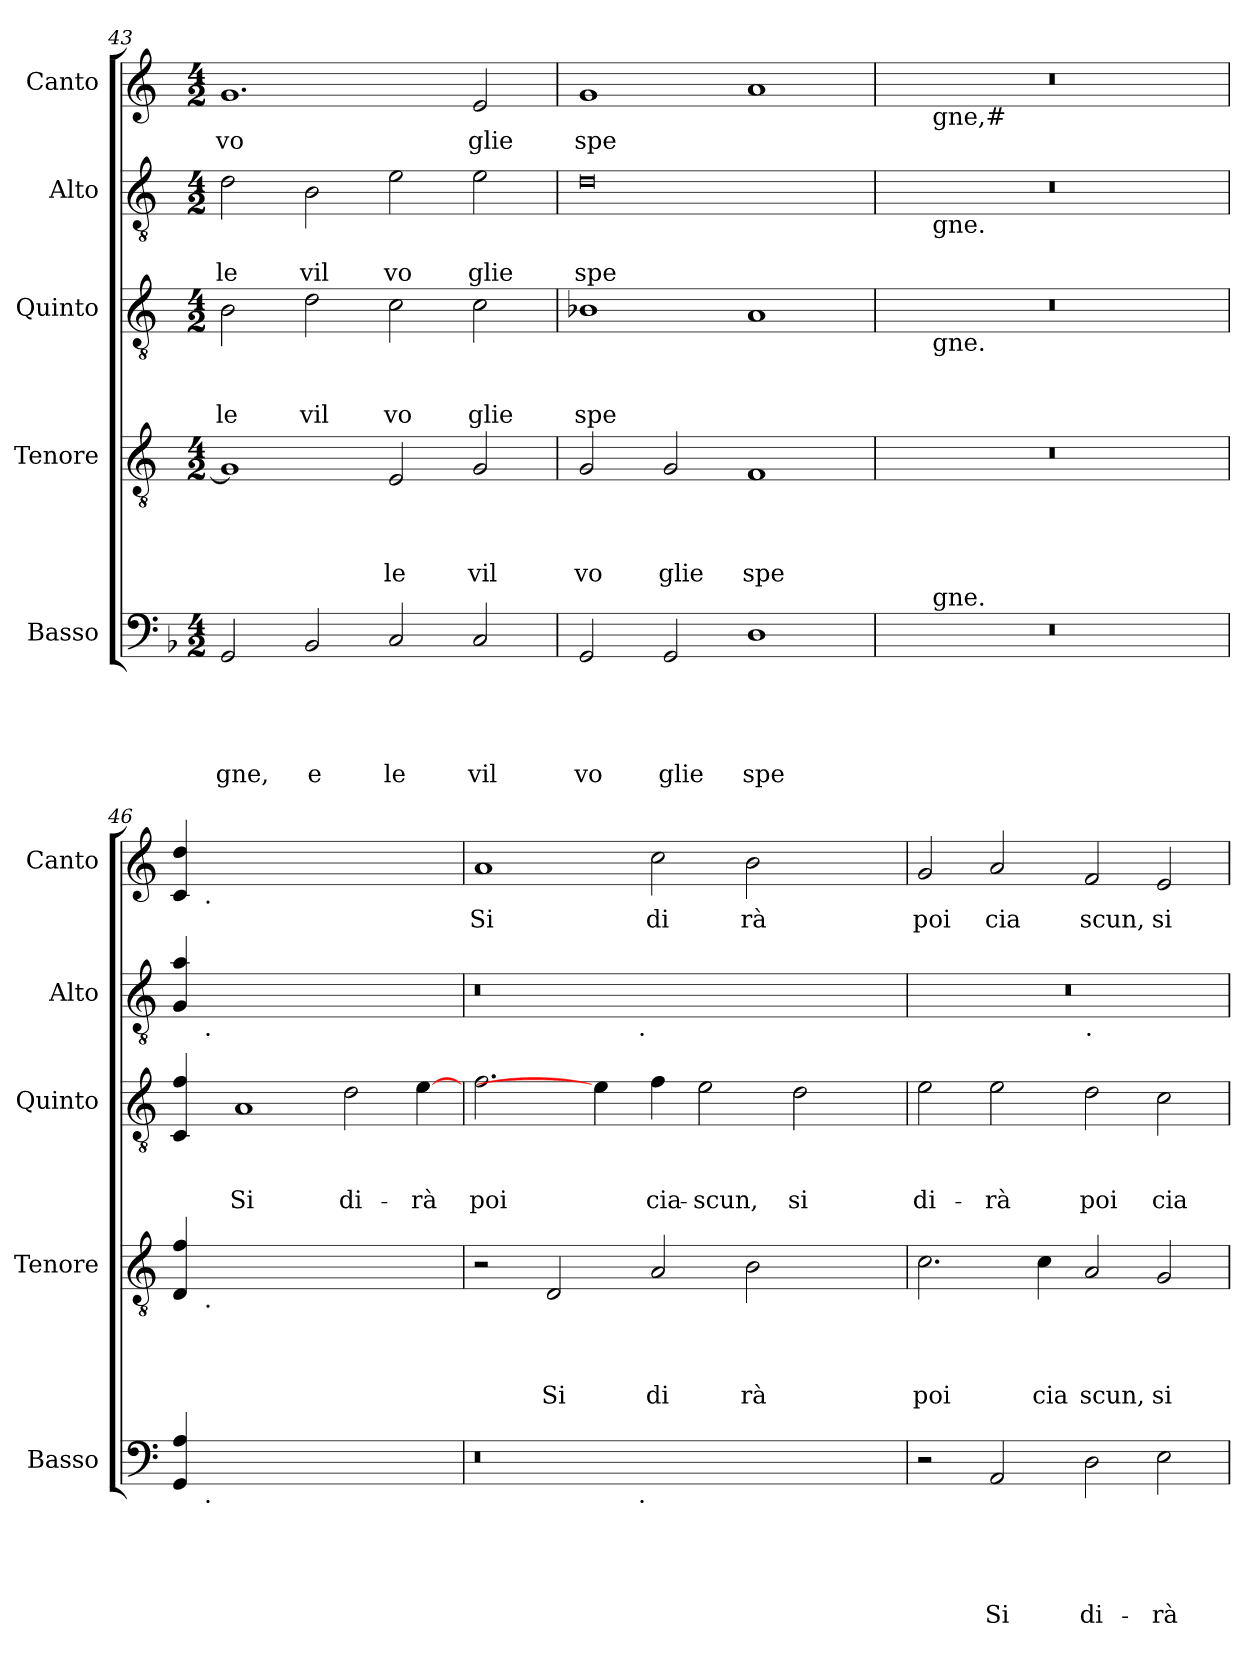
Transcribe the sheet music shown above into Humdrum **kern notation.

**kern	**text	**text	**text	**text	**text	**kern	**text	**text	**text	**text	**kern	**text	**text	**text	**kern	**text	**text	**kern	**text
*part5	*part5	*part5	*part5	*part5	*part5	*part4	*part4	*part4	*part4	*part4	*part3	*part3	*part3	*part3	*part2	*part2	*part2	*part1	*part1
*staff5	*staff5	*staff5	*staff5	*staff5	*staff5	*staff4	*staff4	*staff4	*staff4	*staff4	*staff3	*staff3	*staff3	*staff3	*staff2	*staff2	*staff2	*staff1	*staff1
*I"Basso	*	*	*	*	*	*I"Tenore	*	*	*	*	*I"Quinto	*	*	*	*I"Alto	*	*	*I"Canto	*
*I'Basso	*	*	*	*	*	*I'Tenore	*	*	*	*	*I'Quinto	*	*	*	*I'Alto	*	*	*I'Canto	*
*clefF4	*	*	*	*	*	*clefGv2	*	*	*	*	*clefGv2	*	*	*	*clefGv2	*	*	*clefG2	*
*k[b-]	*	*	*	*	*	*k[]	*	*	*	*	*k[]	*	*	*	*k[]	*	*	*k[]	*
*F:	*	*	*	*	*	*C:	*	*	*	*	*C:	*	*	*	*C:	*	*	*C:	*
*M4/2	*	*	*	*	*	*M4/2	*	*	*	*	*M4/2	*	*	*	*M4/2	*	*	*M4/2	*
=43	=43	=43	=43	=43	=43	=43	=43	=43	=43	=43	=43	=43	=43	=43	=43	=43	=43	=43	=43
!	!	!	!	!	!LO:LY:b	!	!	!	!	!	!	!	!	!LO:LY:b	!	!	!LO:LY:b	!	!LO:LY:b
2GG/	.	.	.	.	gne,	1G]	.	.	.	.	2B\	.	.	le	2d\	.	le	1.g	vo
!	!	!	!	!	!LO:LY:b	!	!	!	!	!	!	!	!	!LO:LY:b	!	!	!LO:LY:b	!	!
2BB-/	.	.	.	.	e	.	.	.	.	.	2d\	.	.	vil	2B\	.	vil	.	.
!	!	!	!	!	!LO:LY:b	!	!	!	!	!LO:LY:b	!	!	!	!LO:LY:b	!	!	!LO:LY:b	!	!
2C/	.	.	.	.	le	2E/	.	.	.	le	2c\	.	.	vo	2e\	.	vo	.	.
!	!	!	!	!	!LO:LY:b	!	!	!	!	!LO:LY:b	!	!	!	!LO:LY:b	!	!	!LO:LY:b	!	!LO:LY:b
2C/	.	.	.	.	vil	2G/	.	.	.	vil	2c\	.	.	glie	2e\	.	glie	2e/	glie
=44	=44	=44	=44	=44	=44	=44	=44	=44	=44	=44	=44	=44	=44	=44	=44	=44	=44	=44	=44
!	!	!	!	!	!LO:LY:b	!	!	!	!	!LO:LY:b	!	!	!	!LO:LY:b	!	!	!LO:LY:b	!	!LO:LY:b
2GG/	.	.	.	.	vo	2G/	.	.	.	vo	1B-X	.	.	spe	0d	.	spe	1g	spe
!	!	!	!	!	!LO:LY:b	!	!	!	!	!LO:LY:b	!	!	!	!	!	!	!	!	!
2GG/	.	.	.	.	glie	2G/	.	.	.	glie	.	.	.	.	.	.	.	.	.
!	!	!	!	!	!LO:LY:b	!	!	!	!	!LO:LY:b	!	!	!	!	!	!	!	!	!
1D	.	.	.	.	spe	1F	.	.	.	spe	1A	.	.	.	.	.	.	1a	.
=45	=45	=45	=45	=45	=45	=45	=45	=45	=45	=45	=45	=45	=45	=45	=45	=45	=45	=45	=45
*^	*	*	*	*	*	*	*	*	*	*	*^	*	*	*	*^	*	*	*^	*
0r	8ryy	.	.	.	.	.	0r	.	.	.	.	0r	8ryy	.	.	.	0r	8ryy	.	.	0r	8ryy	.
.	32ryy	.	.	.	.	.	.	.	.	.	.	.	32ryy	.	.	.	.	32ryy	.	.	.	32ryy	.
!	!	!	!	!	!	!	!	!	!	!	!	!	!	!	!	!	!	!	!	!	!	!LO:TX:b:t=gne,#	!
!	!	!	!	!	!	!	!	!	!	!	!	!	!	!	!	!	!	!LO:TX:b:t=gne.	!	!	!	!	!
!	!	!	!	!	!	!	!	!	!	!	!	!	!LO:TX:b:t=gne.	!	!	!	!	!	!	!	!	!	!
!	!LO:TX:a:t=gne.	!	!	!	!	!	!	!	!	!	!	!	!	!	!	!	!	!	!	!	!	!	!
.	1ryy	.	.	.	.	.	.	.	.	.	.	.	1ryy	.	.	.	.	1ryy	.	.	.	1ryy	.
.	2ryy	.	.	.	.	.	.	.	.	.	.	.	2ryy	.	.	.	.	2ryy	.	.	.	2ryy	.
.	4ryy	.	.	.	.	.	.	.	.	.	.	.	4ryy	.	.	.	.	4ryy	.	.	.	4ryy	.
.	16.ryy	.	.	.	.	.	.	.	.	.	.	.	16.ryy	.	.	.	.	16.ryy	.	.	.	16.ryy	.
*	*	*	*	*	*	*	*	*	*	*	*	*v	*v	*	*	*	*	*	*	*	*	*	*
!!LO:PB:g=z	!!
=46!	=46!	=46!	=46!	=46!	=46!	=46!	=46!	=46!	=46!	=46!	=46!	=46!	=46!	=46!	=46!	=46!	=46!	=46!	=46!	=46!	=46!	=46!
*k[]	*	*	*	*	*	*	*	*	*	*	*	*	*	*	*	*	*	*	*	*	*	*
*C:	*	*	*	*	*	*	*	*	*	*	*	*	*	*	*	*	*	*	*	*	*	*
*	*	*	*	*	*	*	*^	*	*	*	*	*	*	*	*	*	*	*	*	*	*	*
4GG/ 4A/	8ryy	.	.	.	.	.	4D/ 4f/	8ryy	.	.	.	.	4C/ 4f/	.	.	.	4G/ 4a/	8ryy	.	.	4c/ 4dd/	8ryy	.
!	!	!	!	!	!	!	!	!	!	!	!	!	!	!	!	!	!	!	!	!	!	!LO:TX:b:t=.	!
!	!	!	!	!	!	!	!	!	!	!	!	!	!	!	!	!	!	!LO:TX:b:t=.	!	!	!	!	!
!	!	!	!	!	!	!	!	!LO:TX:b:t=.	!	!	!	!	!	!	!	!	!	!	!	!	!	!	!
!	!LO:TX:b:t=.	!	!	!	!	!	!	!	!	!	!	!	!	!	!	!	!	!	!	!	!	!	!
.	1...ryy	.	.	.	.	.	.	1...ryy	.	.	.	.	.	.	.	.	.	1...ryy	.	.	.	1...ryy	.
!	!	!	!	!	!	!	!	!	!	!	!	!	!	!	!	!LO:LY:b	!	!	!	!	!	!	!
1..ryy	.	.	.	.	.	.	1..ryy	.	.	.	.	.	1A	.	.	Si	1..ryy	.	.	.	1..ryy	.	.
!	!	!	!	!	!	!	!	!	!	!	!	!	!	!	!	!LO:LY:b	!	!	!	!	!	!	!
.	.	.	.	.	.	.	.	.	.	.	.	.	2d\	.	.	di-	.	.	.	.	.	.	.
!	!	!	!	!	!	!	!	!	!	!	!	!	!	!	!	!LO:LY:b	!	!	!	!	!	!	!
.	.	.	.	.	.	.	.	.	.	.	.	.	[4e\	.	.	-rà	.	.	.	.	.	.	.
=47	=47	=47	=47	=47	=47	=47	=47	=47	=47	=47	=47	=47	=47	=47	=47	=47	=47	=47	=47	=47	=47	=47	=47
!	!	!	!	!	!	!	!	!	!	!	!	!	!	!	!	!LO:LY:b	!	!	!	!	!	!	!LO:LY:b
*	*	*	*	*	*	*	*v	*v	*	*	*	*	*	*	*	*	*	*	*	*	*v	*v	*
0r	2ryy	.	.	.	.	.	2r	.	.	.	.	2.f\	.	.	poi	0r	2ryy	.	.	1a	Si
!	!	!	!	!	!	!	!	!	!	!	!LO:LY:b	!	!	!	!	!	!	!	!	!	!
.	4...ryy	.	.	.	.	.	2D/	.	.	.	Si	.	.	.	.	.	4...ryy	.	.	.	.
.	.	.	.	.	.	.	.	.	.	.	.	4e\]	.	.	.	.	.	.	.	.	.
!	!	!	!	!	!	!	!	!	!	!	!	!	!	!	!	!	!LO:TX:b:t=.	!	!	!	!
!	!LO:TX:b:t=.	!	!	!	!	!	!	!	!	!	!	!	!	!	!	!	!	!	!	!	!
.	1ryy	.	.	.	.	.	.	.	.	.	.	.	.	.	.	.	1ryy	.	.	.	.
!	!	!	!	!	!	!	!	!	!	!	!LO:LY:b	!	!	!	!LO:LY:b	!	!	!	!	!	!LO:LY:b
.	.	.	.	.	.	.	2A/	.	.	.	di	4f\	.	.	cia-	.	.	.	.	2cc\	di
!	!	!	!	!	!	!	!	!	!	!	!	!	!	!	!LO:LY:b	!	!	!	!	!	!
.	.	.	.	.	.	.	.	.	.	.	.	2e\	.	.	-scun,	.	.	.	.	.	.
!	!	!	!	!	!	!	!	!	!	!	!LO:LY:b	!	!	!	!	!	!	!	!	!	!LO:LY:b
.	.	.	.	.	.	.	2B\	.	.	.	rà	.	.	.	.	.	.	.	.	2b\	rà
!	!	!	!	!	!	!	!	!	!	!	!	!	!	!	!LO:LY:b	!	!	!	!	!	!
.	.	.	.	.	.	.	.	.	.	.	.	2d\	.	.	si	.	.	.	.	.	.
.	4ryy	.	.	.	.	.	.	.	.	.	.	.	.	.	.	.	4ryy	.	.	.	.
4ryy	.	.	.	.	.	.	4ryy	.	.	.	.	.	.	.	.	4ryy	.	.	.	4ryy	.
.	32ryy	.	.	.	.	.	.	.	.	.	.	.	.	.	.	.	32ryy	.	.	.	.
=48	=48	=48	=48	=48	=48	=48	=48	=48	=48	=48	=48	=48	=48	=48	=48	=48	=48	=48	=48	=48	=48
!	!	!	!	!	!	!	!	!	!	!	!LO:LY:b	!	!	!	!LO:LY:b	!	!	!	!	!	!LO:LY:b
*v	*v	*	*	*	*	*	*	*	*	*	*	*	*	*	*	*	*	*	*	*	*
2r	.	.	.	.	.	2.c\	.	.	.	poi	2e\	.	.	di-	0r	1ryy	.	.	2g/	poi
!	!	!	!	!	!LO:LY:b	!	!	!	!	!	!	!	!	!LO:LY:b	!	!	!	!	!	!LO:LY:b
2AA/	.	.	.	.	Si	.	.	.	.	.	2e\	.	.	-rà	.	.	.	.	2a/	cia
!	!	!	!	!	!	!	!	!	!	!LO:LY:b	!	!	!	!	!	!	!	!	!	!
.	.	.	.	.	.	4c\	.	.	.	cia	.	.	.	.	.	.	.	.	.	.
!	!	!	!	!	!	!	!	!	!	!	!	!	!	!	!	!LO:TX:b:t=.	!	!	!	!
!	!	!	!	!	!LO:LY:b	!	!	!	!	!LO:LY:b	!	!	!	!LO:LY:b	!	!	!	!	!	!LO:LY:b
2D\	.	.	.	.	di-	2A/	.	.	.	scun,	2d\	.	.	poi	.	1ryy	.	.	2f/	scun,
!	!	!	!	!	!LO:LY:b	!	!	!	!	!LO:LY:b	!	!	!	!LO:LY:b	!	!	!	!	!	!LO:LY:b
2E\	.	.	.	.	-rà	2G/	.	.	.	si	2c\	.	.	cia-	.	.	.	.	2e/	si
*	*	*	*	*	*	*	*	*	*	*	*	*	*	*	*v	*v	*	*	*	*
=	=	=	=	=	=	=	=	=	=	=	=	=	=	=	=	=	=	=	=
*-	*-	*-	*-	*-	*-	*-	*-	*-	*-	*-	*-	*-	*-	*-	*-	*-	*-	*-	*-
